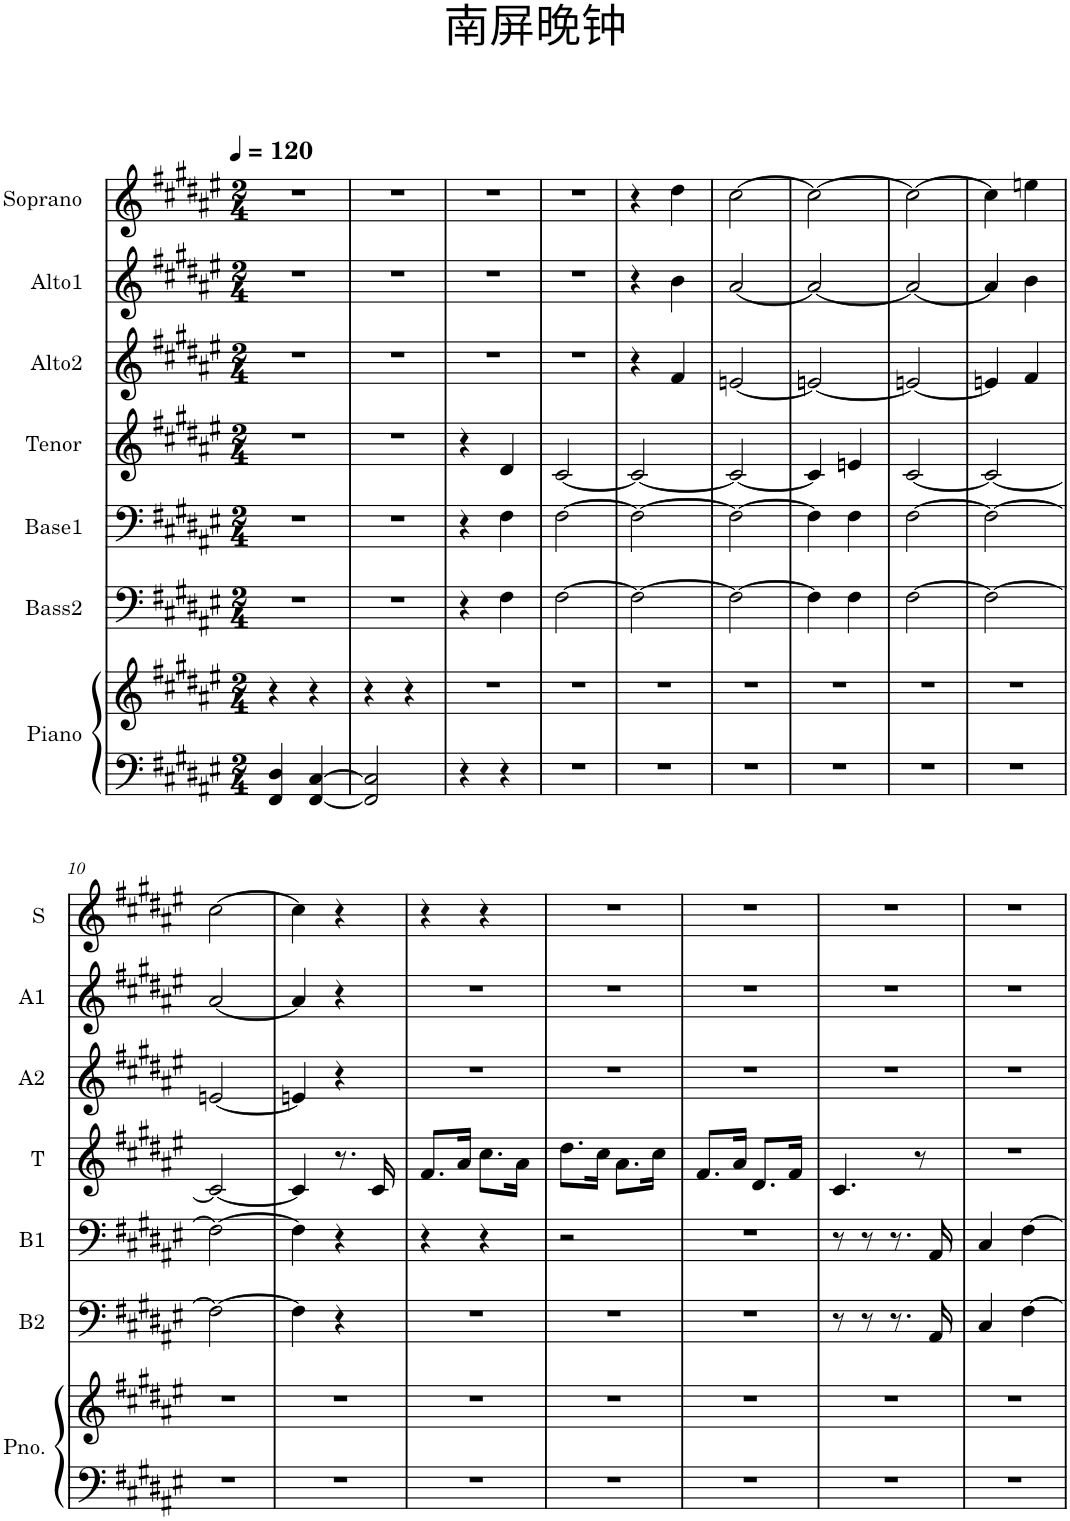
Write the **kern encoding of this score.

**kern	**kern	**kern	**kern	**kern	**kern	**kern	**kern
*part7	*part7	*part6	*part5	*part4	*part3	*part2	*part1
*staff8	*staff7	*staff6	*staff5	*staff4	*staff3	*staff2	*staff1
*I"Piano	*	*I"Bass2	*I"Base1	*I"Tenor	*I"Alto2	*I"Alto1	*I"Soprano
*I'Pno.	*	*I'B2	*I'B1	*I'T	*I'A2	*I'A1	*I'S
*clefF4	*clefG2	*clefF4	*clefF4	*clefG2	*clefG2	*clefG2	*clefG2
*k[f#c#g#d#a#e#]	*k[f#c#g#d#a#e#]	*k[f#c#g#d#a#e#]	*k[f#c#g#d#a#e#]	*k[f#c#g#d#a#e#]	*k[f#c#g#d#a#e#]	*k[f#c#g#d#a#e#]	*k[f#c#g#d#a#e#]
*M2/4	*M2/4	*M2/4	*M2/4	*M2/4	*M2/4	*M2/4	*M2/4
*MM120	*MM120	*MM120	*MM120	*MM120	*MM120	*MM120	*MM120
=1	=1	=1	=1	=1	=1	=1	=1
4FF#/ 4D#/	4r	2r	2r	2r	2r	2r	2r
[4FF#/ [4C#/	4r	.	.	.	.	.	.
=2	=2	=2	=2	=2	=2	=2	=2
2FF#/] 2C#/]	4r	2r	2r	2r	2r	2r	2r
.	4r	.	.	.	.	.	.
=3	=3	=3	=3	=3	=3	=3	=3
4r	2r	4r	4r	4r	2r	2r	2r
4r	.	4F#\	4F#\	4d#/	.	.	.
=4	=4	=4	=4	=4	=4	=4	=4
2r	2r	[2F#\	[2F#\	[2c#/	2r	2r	2r
=5	=5	=5	=5	=5	=5	=5	=5
2r	2r	2F#\_	2F#\_	2c#/_	4r	4r	4r
.	.	.	.	.	4f#/	4b\	4dd#\
=6	=6	=6	=6	=6	=6	=6	=6
2r	2r	2F#\_	2F#\_	2c#/_	[2en/	[2a#/	[2cc#\
=7	=7	=7	=7	=7	=7	=7	=7
2r	2r	4F#\]	4F#\]	4c#/]	2en/_	2a#/_	2cc#\_
.	.	4F#\	4F#\	4en/	.	.	.
=8	=8	=8	=8	=8	=8	=8	=8
2r	2r	[2F#\	[2F#\	[2c#/	2en/_	2a#/_	2cc#\_
=9	=9	=9	=9	=9	=9	=9	=9
2r	2r	2F#\_	2F#\_	2c#/_	4en/]	4a#/]	4cc#\]
.	.	.	.	.	4f#/	4b\	4een\
!!LO:LB:g=z
=10	=10	=10	=10	=10	=10	=10	=10
2r	2r	2F#\_	2F#\_	2c#/_	[2en/	[2a#/	[2cc#\
=11	=11	=11	=11	=11	=11	=11	=11
2r	2r	4F#\]	4F#\]	4c#/]	4en/]	4a#/]	4cc#\]
.	.	4r	4r	8.r	4r	4r	4r
.	.	.	.	16c#/	.	.	.
=12	=12	=12	=12	=12	=12	=12	=12
2r	2r	2r	4r	8.f#/L	2r	2r	4r
.	.	.	.	16a#/Jk	.	.	.
.	.	.	4r	8.cc#\L	.	.	4r
.	.	.	.	16a#\Jk	.	.	.
=13	=13	=13	=13	=13	=13	=13	=13
2r	2r	2r	2r	8.dd#\L	2r	2r	2r
.	.	.	.	16cc#\Jk	.	.	.
.	.	.	.	8.a#\L	.	.	.
.	.	.	.	16cc#\Jk	.	.	.
=14	=14	=14	=14	=14	=14	=14	=14
2r	2r	2r	2r	8.f#/L	2r	2r	2r
.	.	.	.	16a#/Jk	.	.	.
.	.	.	.	8.d#/L	.	.	.
.	.	.	.	16f#/Jk	.	.	.
=15	=15	=15	=15	=15	=15	=15	=15
2r	2r	8r	8r	4.c#/	2r	2r	2r
.	.	8r	8r	.	.	.	.
.	.	8.r	8.r	.	.	.	.
.	.	.	.	8r	.	.	.
.	.	16AA#/	16AA#/	.	.	.	.
=16	=16	=16	=16	=16	=16	=16	=16
2r	2r	4C#/	4C#/	2r	2r	2r	2r
.	.	[4F#\	[4F#\	.	.	.	.
=	=	=	=	=	=	=	=
*-	*-	*-	*-	*-	*-	*-	*-
